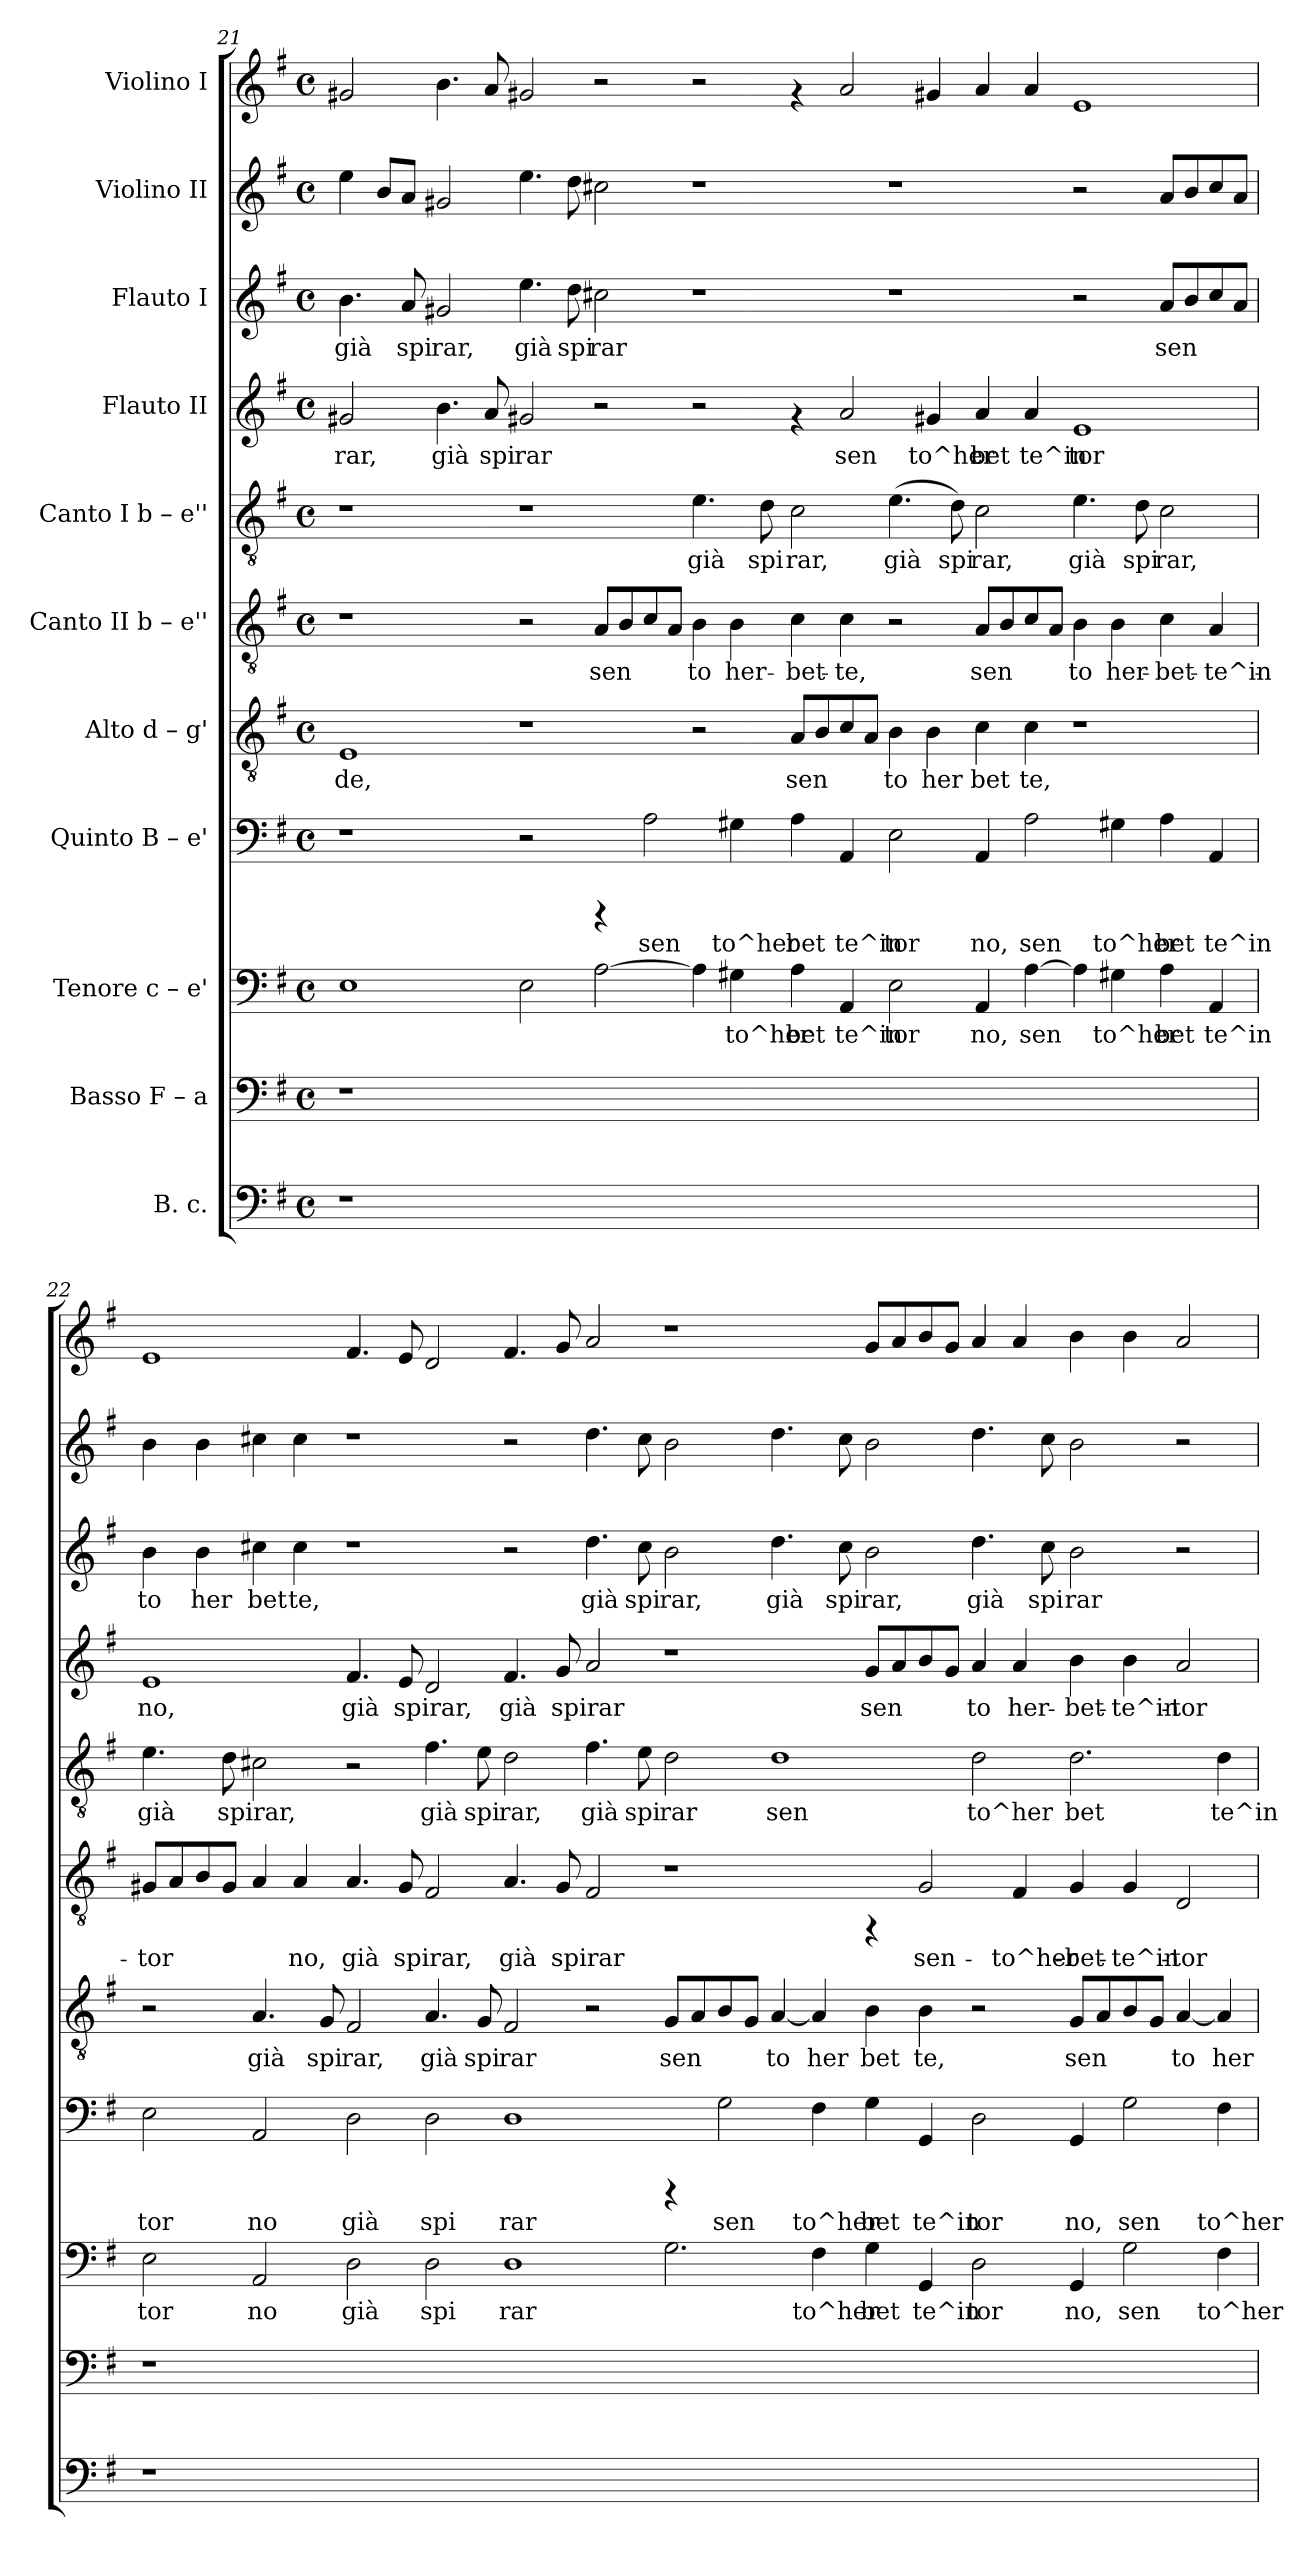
**kern	**kern	**kern	**text	**kern	**text	**kern	**text	**kern	**text	**kern	**text	**kern	**text	**kern	**text	**kern	**kern
*part11	*part10	*part9	*part9	*part8	*part8	*part7	*part7	*part6	*part6	*part5	*part5	*part4	*part4	*part3	*part3	*part2	*part1
*staff11	*staff10	*staff9	*staff9	*staff8	*staff8	*staff7	*staff7	*staff6	*staff6	*staff5	*staff5	*staff4	*staff4	*staff3	*staff3	*staff2	*staff1
*I"B. c.	*I"Basso  F – a	*I"Tenore  c – e'	*	*I"Quinto  B – e'	*	*I"Alto  d – g'	*	*I"Canto II  b – e''	*	*I"Canto I  b – e''	*	*I"Flauto II	*	*I"Flauto I	*	*I"Violino II	*I"Violino I
!!LO:PB:g=z
*clefF4	*clefF4	*clefF4	*	*clefF4	*	*clefGv2	*	*clefGv2	*	*clefGv2	*	*clefG2	*	*clefG2	*	*clefG2	*clefG2
*k[f#]	*k[f#]	*k[f#]	*	*k[f#]	*	*k[f#]	*	*k[f#]	*	*k[f#]	*	*k[f#]	*	*k[f#]	*	*k[f#]	*k[f#]
*G:	*G:	*G:	*	*G:	*	*G:	*	*G:	*	*G:	*	*G:	*	*G:	*	*G:	*G:
*M4/4	*M4/4	*M4/4	*	*M4/4	*	*M4/4	*	*M4/4	*	*M4/4	*	*M4/4	*	*M4/4	*	*M4/4	*M4/4
*met(c)	*met(c)	*met(c)	*	*met(c)	*	*met(c)	*	*met(c)	*	*met(c)	*	*met(c)	*	*met(c)	*	*met(c)	*met(c)
=21	=21	=21	=21	=21	=21	=21	=21	=21	=21	=21	=21	=21	=21	=21	=21	=21	=21
!	!	!	!LO:LY:a:rj	!	!	!	!LO:LY:b:rj	!	!	!	!	!	!LO:LY:b	!	!LO:LY:b:cj	!	!
1r	1r	1E	.	1r	.	1E	-de,	1r	.	1r	.	2g#X/	rar,	4.b\	già	4ee\	2g#X/
.	.	.	.	.	.	.	.	.	.	.	.	.	.	.	.	8b/L	.
!	!	!	!	!	!	!	!	!	!	!	!	!	!	!	!LO:LY:b:cj	!	!
.	.	.	.	.	.	.	.	.	.	.	.	.	.	8a/	spi	8a/J	.
!	!	!	!	!	!	!	!	!	!	!	!	!	!LO:LY:b	!	!LO:LY:b:cj	!	!
.	.	.	.	.	.	.	.	.	.	.	.	4.b\	già	2g#/	rar,	2g#X/	4.b\
!	!	!	!	!	!	!	!	!	!	!	!	!	!LO:LY:b	!	!	!	!
.	.	.	.	.	.	.	.	.	.	.	.	8a/	spi	.	.	.	8a/
!	!	!	!LO:LY:a:rj	!	!	!	!	!	!	!	!	!	!LO:LY:b	!	!LO:LY:b:cj	!	!
00ryy	00ryy	2E\	.	2r	.	1r	.	2r	.	1r	.	2g#X/	rar	4.ee\	già	4.ee\	2g#X/
!	!	!	!	!	!	!	!	!	!	!	!	!	!	!	!LO:LY:b:cj	!	!
.	.	.	.	.	.	.	.	.	.	.	.	.	.	8dd\	spi	8dd\	.
!	!	!	!LO:LY:a:rj	!	!	!	!	!	!LO:LY:b:rj	!	!	!	!	!	!LO:LY:b:cj	!	!
.	.	[>2A\	.	4rCCC	.	.	.	8A/L	sen-	.	.	2r	.	2cc#\	rar	2cc#X\	2r
!	!	!	!	!	!	!	!	!	!LO:LY:b:rj	!	!	!	!	!	!	!	!
.	.	.	.	.	.	.	.	8B/	--	.	.	.	.	.	.	.	.
!	!	!	!	!	!LO:LY:b:rj	!	!	!	!LO:LY:b:rj	!	!	!	!	!	!	!	!
.	.	.	.	2A\	sen	.	.	8c/	--	.	.	.	.	.	.	.	.
!	!	!	!	!	!	!	!	!	!LO:LY:b:rj	!	!	!	!	!	!	!	!
.	.	.	.	.	.	.	.	8A/J	--	.	.	.	.	.	.	.	.
!	!	!	!LO:LY:a:rj	!	!	!	!	!	!LO:LY:b:rj	!	!LO:LY:b:rj	!	!	!	!	!	!
.	.	4A\]	.	.	.	2r	.	4B\	-to	4.e\	già	2r	.	1r	.	1r	2r
!	!	!	!LO:LY:a:rj	!	!LO:LY:b:rj	!	!	!	!LO:LY:b:rj	!	!	!	!	!	!	!	!
.	.	4G#X\	to^her	4G#X\	to^her	.	.	4B\	her-	.	.	.	.	.	.	.	.
!	!	!	!	!	!	!	!	!	!	!	!LO:LY:b:rj	!	!	!	!	!	!
.	.	.	.	.	.	.	.	.	.	8d\	spi	.	.	.	.	.	.
!	!	!	!LO:LY:a:rj	!	!LO:LY:b:rj	!	!LO:LY:b:rj	!	!LO:LY:b:rj	!	!LO:LY:b:rj	!	!	!	!	!	!
.	.	4A\	bet	4A\	bet	8A/L	sen	4c\	-bet-	2c\	rar,	4rf	.	.	.	.	4rf
!	!	!	!	!	!	!	!LO:LY:b:rj	!	!	!	!	!	!	!	!	!	!
.	.	.	.	.	.	8B/	.	.	.	.	.	.	.	.	.	.	.
!	!	!	!LO:LY:a:rj	!	!LO:LY:b:rj	!	!LO:LY:b:rj	!	!LO:LY:b:rj	!	!	!	!LO:LY:b	!	!	!	!
.	.	4AA/	te^in	4AA/	te^in	8c/	.	4c\	-te,	.	.	2a/	sen	.	.	.	2a/
!	!	!	!	!	!	!	!LO:LY:b:rj	!	!	!	!	!	!	!	!	!	!
.	.	.	.	.	.	8A/J	.	.	.	.	.	.	.	.	.	.	.
!	!	!	!LO:LY:a:rj	!	!LO:LY:b:rj	!	!LO:LY:b:rj	!	!	!	!LO:LY:b:rj	!	!	!	!	!	!
.	.	2E\	tor	2E\	tor	4B\	to	2r	.	(>4.e\	già	.	.	1r	.	1r	.
!	!	!	!	!	!	!	!LO:LY:b:rj	!	!	!	!	!	!LO:LY:b	!	!	!	!
.	.	.	.	.	.	4B\	her	.	.	.	.	4g#X/	to^her	.	.	.	4g#X/
!	!	!	!	!	!	!	!	!	!	!	!LO:LY:b:rj	!	!	!	!	!	!
.	.	.	.	.	.	.	.	.	.	8d\)	spi	.	.	.	.	.	.
!	!	!	!LO:LY:a:rj	!	!LO:LY:b:rj	!	!LO:LY:b:rj	!	!LO:LY:b:rj	!	!LO:LY:b:rj	!	!LO:LY:b	!	!	!	!
.	.	4AA/	no,	4AA/	no,	4c\	bet	8A/L	sen-	2c\	rar,	4a/	bet	.	.	.	4a/
!	!	!	!	!	!	!	!	!	!LO:LY:b:rj	!	!	!	!	!	!	!	!
.	.	.	.	.	.	.	.	8B/	--	.	.	.	.	.	.	.	.
!	!	!	!LO:LY:a:rj	!	!LO:LY:b:rj	!	!LO:LY:b:rj	!	!LO:LY:b:rj	!	!	!	!LO:LY:b	!	!	!	!
.	.	[>4A\	sen	2A\	sen	4c\	te,	8c/	--	.	.	4a/	te^in	.	.	.	4a/
!	!	!	!	!	!	!	!	!	!LO:LY:b:rj	!	!	!	!	!	!	!	!
.	.	.	.	.	.	.	.	8A/J	--	.	.	.	.	.	.	.	.
!	!	!	!LO:LY:a:rj	!	!	!	!	!	!LO:LY:b:rj	!	!LO:LY:b:rj	!	!LO:LY:b	!	!	!	!
.	.	4A\]	.	.	.	1r	.	4B\	-to	4.e\	già	1e	tor	2r	.	2r	1e
!	!	!	!LO:LY:a:rj	!	!LO:LY:b:rj	!	!	!	!LO:LY:b:rj	!	!	!	!	!	!	!	!
.	.	4G#X\	to^her	4G#X\	to^her	.	.	4B\	her-	.	.	.	.	.	.	.	.
!	!	!	!	!	!	!	!	!	!	!	!LO:LY:b:rj	!	!	!	!	!	!
.	.	.	.	.	.	.	.	.	.	8d\	spi	.	.	.	.	.	.
!	!	!	!LO:LY:a:rj	!	!LO:LY:b:rj	!	!	!	!LO:LY:b:rj	!	!LO:LY:b:rj	!	!	!	!LO:LY:b:cj	!	!
.	.	4A\	bet	4A\	bet	.	.	4c\	-bet-	2c\	rar,	.	.	8a/L	sen	8a/L	.
!	!	!	!	!	!	!	!	!	!	!	!	!	!	!	!LO:LY:b:cj	!	!
.	.	.	.	.	.	.	.	.	.	.	.	.	.	8b/	.	8b/	.
!	!	!	!LO:LY:a:rj	!	!LO:LY:b:rj	!	!	!	!LO:LY:b:rj	!	!	!	!	!	!LO:LY:b:cj	!	!
.	.	4AA/	te^in	4AA/	te^in	.	.	4A/	-te^in-	.	.	.	.	8cc#/	.	8cc#/	.
!	!	!	!	!	!	!	!	!	!	!	!	!	!	!	!LO:LY:b:cj	!	!
.	.	.	.	.	.	.	.	.	.	.	.	.	.	8a/J	.	8a/J	.
!!LO:PB:g=z
=22	=22	=22	=22	=22	=22	=22	=22	=22	=22	=22	=22	=22	=22	=22	=22	=22	=22
!	!	!	!LO:LY:a:rj	!	!LO:LY:b:rj	!	!	!	!LO:LY:b:rj	!	!LO:LY:b:rj	!	!LO:LY:b	!	!LO:LY:b:cj	!	!
1r	1r	2E\	tor	2E\	tor	2r	.	8G#X/L	-tor-	4.e\	già	1e	no,	4b\	to	4b\	1e
!	!	!	!	!	!	!	!	!	!LO:LY:b:rj	!	!	!	!	!	!	!	!
.	.	.	.	.	.	.	.	8A/	--	.	.	.	.	.	.	.	.
!	!	!	!	!	!	!	!	!	!LO:LY:b:rj	!	!	!	!	!	!LO:LY:b:cj	!	!
.	.	.	.	.	.	.	.	8B/	--	.	.	.	.	4b\	her	4b\	.
!	!	!	!	!	!	!	!	!	!LO:LY:b:rj	!	!LO:LY:b:rj	!	!	!	!	!	!
.	.	.	.	.	.	.	.	8G#/J	--	8d\	spirar,	.	.	.	.	.	.
!	!	!	!LO:LY:a:rj	!	!LO:LY:b:rj	!	!LO:LY:b:rj	!	!LO:LY:b:rj	!	!LO:LY:b:rj	!	!	!	!LO:LY:b:cj	!	!
.	.	2AA/	no	2AA/	no	4.A/	già	4A/	--	2c#X\	.	.	.	4cc#X\	bet	4cc#X\	.
!	!	!	!	!	!	!	!	!	!LO:LY:b:rj	!	!	!	!	!	!LO:LY:b:cj	!	!
.	.	.	.	.	.	.	.	4A/	-no,	.	.	.	.	4cc#\	te,	4cc#\	.
!	!	!	!	!	!	!	!LO:LY:b:rj	!	!	!	!	!	!	!	!	!	!
.	.	.	.	.	.	8G/	spi	.	.	.	.	.	.	.	.	.	.
!	!	!	!LO:LY:a:rj	!	!LO:LY:b:rj	!	!LO:LY:b:rj	!	!LO:LY:b:rj	!	!	!	!LO:LY:b	!	!	!	!
00ryy	00ryy	2D\	già	2D\	già	2F#/	rar,	4.A/	già	2r	.	4.f#/	già	1r	.	1r	4.f#/
!	!	!	!	!	!	!	!	!	!LO:LY:b:rj	!	!	!	!LO:LY:b	!	!	!	!
.	.	.	.	.	.	.	.	8G#/	spirar,	.	.	8e/	spirar,	.	.	.	8e/
!	!	!	!LO:LY:a:rj	!	!LO:LY:b:rj	!	!LO:LY:b:rj	!	!LO:LY:b:rj	!	!LO:LY:b:rj	!	!LO:LY:b	!	!	!	!
.	.	2D\	spi	2D\	spi	4.A/	già	2F#/	.	4.f#\	già	2d/	.	.	.	.	2d/
!	!	!	!	!	!	!	!LO:LY:b:rj	!	!	!	!LO:LY:b:rj	!	!	!	!	!	!
.	.	.	.	.	.	8G/	spi	.	.	8e\	spi	.	.	.	.	.	.
!	!	!	!LO:LY:a:rj	!	!LO:LY:b:rj	!	!LO:LY:b:rj	!	!LO:LY:b:rj	!	!LO:LY:b:rj	!	!LO:LY:b	!	!	!	!
.	.	1D	rar	1D	rar	2F#/	rar	4.A/	già	2d\	rar,	4.f#/	già	2r	.	2r	4.f#/
!	!	!	!	!	!	!	!	!	!LO:LY:b:rj	!	!	!	!LO:LY:b	!	!	!	!
.	.	.	.	.	.	.	.	8G#/	spirar	.	.	8g/	spirar	.	.	.	8g/
!	!	!	!	!	!	!	!	!	!LO:LY:b:rj	!	!LO:LY:b:rj	!	!LO:LY:b	!	!LO:LY:b:cj	!	!
.	.	.	.	.	.	2r	.	2F#/	.	4.f#\	già	2a/	.	4.dd\	già	4.dd\	2a/
!	!	!	!	!	!	!	!	!	!	!	!LO:LY:b:rj	!	!	!	!LO:LY:b:cj	!	!
.	.	.	.	.	.	.	.	.	.	8e\	spi	.	.	8cc#\	spi	8cc#\	.
!	!	!	!LO:LY:a:rj	!	!	!	!LO:LY:b:rj	!	!	!	!LO:LY:b:rj	!	!	!	!LO:LY:b:cj	!	!
.	.	2.G\	.	4rCCC	.	8G/L	sen	1r	.	2d\	rar	1r	.	2b\	rar,	2b\	1r
!	!	!	!	!	!	!	!LO:LY:b:rj	!	!	!	!	!	!	!	!	!	!
.	.	.	.	.	.	8A/	.	.	.	.	.	.	.	.	.	.	.
!	!	!	!	!	!LO:LY:b:rj	!	!LO:LY:b:rj	!	!	!	!	!	!	!	!	!	!
.	.	.	.	2G\	sen	8B/	.	.	.	.	.	.	.	.	.	.	.
!	!	!	!	!	!	!	!LO:LY:b:rj	!	!	!	!	!	!	!	!	!	!
.	.	.	.	.	.	8G/J	.	.	.	.	.	.	.	.	.	.	.
!	!	!	!	!	!	!	!LO:LY:b:rj	!	!	!	!LO:LY:b:rj	!	!	!	!LO:LY:b:cj	!	!
.	.	.	.	.	.	[<4A/	to	.	.	1d	sen	.	.	4.dd\	già	4.dd\	.
!	!	!	!LO:LY:a:rj	!	!LO:LY:b:rj	!	!LO:LY:b:rj	!	!	!	!	!	!	!	!	!	!
.	.	4F#\	to^her	4F#\	to^her	4A/]	her	.	.	.	.	.	.	.	.	.	.
!	!	!	!	!	!	!	!	!	!	!	!	!	!	!	!LO:LY:b:cj	!	!
.	.	.	.	.	.	.	.	.	.	.	.	.	.	8cc#\	spi	8cc#\	.
!	!	!	!LO:LY:a:rj	!	!LO:LY:b:rj	!	!LO:LY:b:rj	!	!	!	!	!	!LO:LY:b	!	!LO:LY:b:cj	!	!
.	.	4G\	bet	4G\	bet	4B\	bet	4rFF	.	.	.	8g/L	sen-	2b\	rar,	2b\	8g/L
!	!	!	!	!	!	!	!	!	!	!	!	!	!LO:LY:b	!	!	!	!
.	.	.	.	.	.	.	.	.	.	.	.	8a/	--	.	.	.	8a/
!	!	!	!LO:LY:a:rj	!	!LO:LY:b:rj	!	!LO:LY:b:rj	!	!LO:LY:b:rj	!	!	!	!LO:LY:b	!	!	!	!
.	.	4GG/	te^in	4GG/	te^in	4B\	te,	2G#/	sen-	.	.	8b/	--	.	.	.	8b/
!	!	!	!	!	!	!	!	!	!	!	!	!	!LO:LY:b	!	!	!	!
.	.	.	.	.	.	.	.	.	.	.	.	8g/J	--	.	.	.	8g/J
!	!	!	!LO:LY:a:rj	!	!LO:LY:b:rj	!	!	!	!	!	!LO:LY:b:rj	!	!LO:LY:b	!	!LO:LY:b:cj	!	!
.	.	2D\	tor	2D\	tor	2r	.	.	.	2d\	to^her	4a/	-to	4.dd\	già	4.dd\	4a/
!	!	!	!	!	!	!	!	!	!LO:LY:b:rj	!	!	!	!LO:LY:b	!	!	!	!
.	.	.	.	.	.	.	.	4F#/	-to^her-	.	.	4a/	her-	.	.	.	4a/
!	!	!	!	!	!	!	!	!	!	!	!	!	!	!	!LO:LY:b:cj	!	!
.	.	.	.	.	.	.	.	.	.	.	.	.	.	8cc#\	spi	8cc#\	.
!	!	!	!LO:LY:a:rj	!	!LO:LY:b:rj	!	!LO:LY:b:rj	!	!LO:LY:b:rj	!	!LO:LY:b:rj	!	!LO:LY:b	!	!LO:LY:b:cj	!	!
1ryy	1ryy	4GG/	no,	4GG/	no,	8G/L	sen	4G#/	-bet-	2.d\	bet	4b\	-bet-	2b\	rar	2b\	4b\
!	!	!	!	!	!	!	!LO:LY:b:rj	!	!	!	!	!	!	!	!	!	!
.	.	.	.	.	.	8A/	.	.	.	.	.	.	.	.	.	.	.
!	!	!	!LO:LY:a:rj	!	!LO:LY:b:rj	!	!LO:LY:b:rj	!	!LO:LY:b:rj	!	!	!	!LO:LY:b	!	!	!	!
.	.	2G\	sen	2G\	sen	8B/	.	4G#/	-te^in-	.	.	4b\	-te^in-	.	.	.	4b\
!	!	!	!	!	!	!	!LO:LY:b:rj	!	!	!	!	!	!	!	!	!	!
.	.	.	.	.	.	8G/J	.	.	.	.	.	.	.	.	.	.	.
!	!	!	!	!	!	!	!LO:LY:b:rj	!	!LO:LY:b:rj	!	!	!	!LO:LY:b	!	!	!	!
.	.	.	.	.	.	[<4A/	to	2D/	-tor-	.	.	2a/	-tor-	2r	.	2r	2a/
!	!	!	!LO:LY:a:rj	!	!LO:LY:b:rj	!	!LO:LY:b:rj	!	!	!	!LO:LY:b:rj	!	!	!	!	!	!
.	.	4F#\	to^her	4F#\	to^her	4A/]	her	.	.	4d\	te^in	.	.	.	.	.	.
=	=	=	=	=	=	=	=	=	=	=	=	=	=	=	=	=	=
*-	*-	*-	*-	*-	*-	*-	*-	*-	*-	*-	*-	*-	*-	*-	*-	*-	*-
